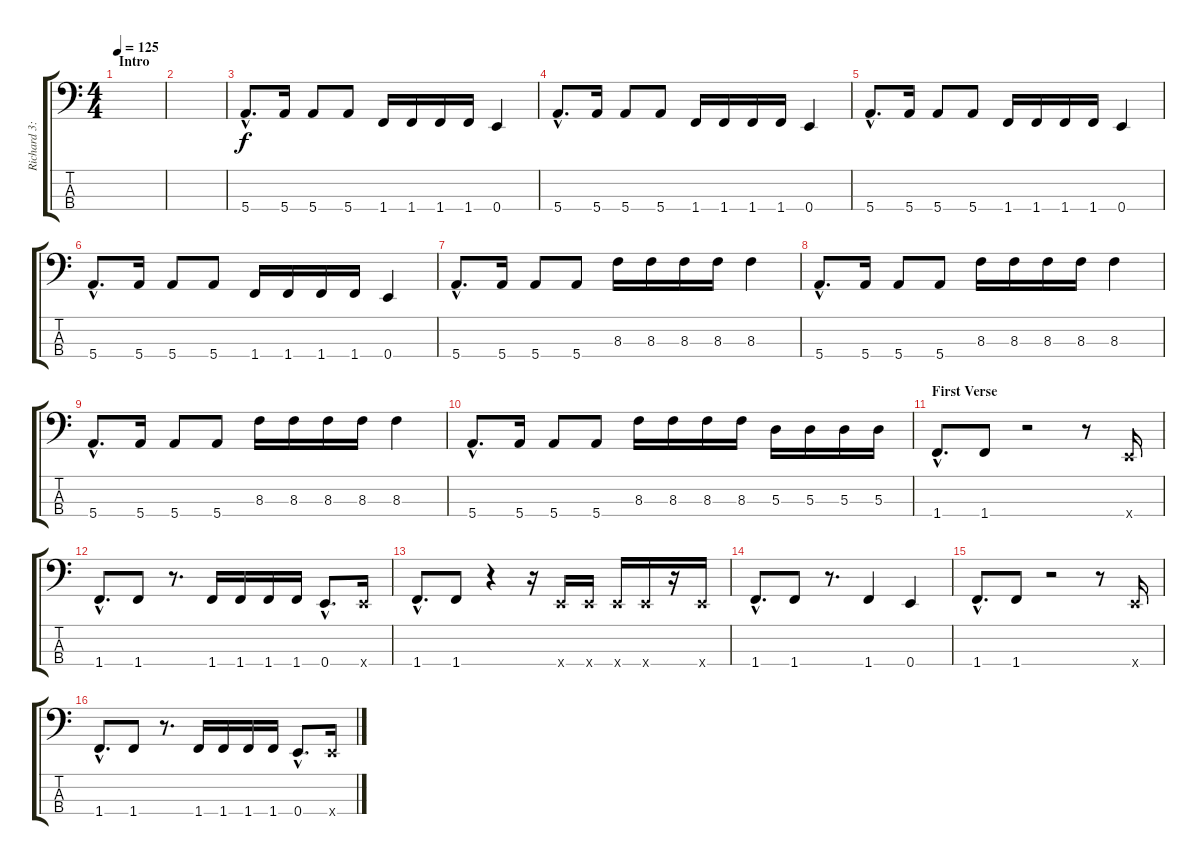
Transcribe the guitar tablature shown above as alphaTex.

\track ("Richard 3:17   E.T.M." "Richard 3:") {instrument electricbassfinger}
\staff {score tabs}
\tuning (G2 D2 A1 E1) {hide}
\ts (4 4)
\section ("" "Intro")
\tempo 125
\clef f4
\ks c
|
|
5.4{hac}.8{d} 5.4.16 5.4.8 5.4.8 1.4.16 1.4.16 1.4.16 1.4.16 0.4.4 |
5.4{hac}.8{d} 5.4.16 5.4.8 5.4.8 1.4.16 1.4.16 1.4.16 1.4.16 0.4.4 |
5.4{hac}.8{d} 5.4.16 5.4.8 5.4.8 1.4.16 1.4.16 1.4.16 1.4.16 0.4.4 |
5.4{hac}.8{d} 5.4.16 5.4.8 5.4.8 1.4.16 1.4.16 1.4.16 1.4.16 0.4.4 |
5.4{hac}.8{d} 5.4.16 5.4.8 5.4.8 8.3.16 8.3.16 8.3.16 8.3.16 8.3.4 |
5.4{hac}.8{d} 5.4.16 5.4.8 5.4.8 8.3.16 8.3.16 8.3.16 8.3.16 8.3.4 |
5.4{hac}.8{d} 5.4.16 5.4.8 5.4.8 8.3.16 8.3.16 8.3.16 8.3.16 8.3.4 |
5.4{hac}.8{d} 5.4.16 5.4.8 5.4.8 8.3.16 8.3.16 8.3.16 8.3.16 5.3.16 5.3.16 5.3.16 5.3.16 |
\section ("" "First Verse")
1.4{hac}.8{d} 1.4.8 r.2 r.8 0.4{x}.16 |
1.4{hac}.8{d} 1.4.8 r.8{d} 1.4.16 1.4.16 1.4.16 1.4.16 0.4{hac}.8{d} 0.4{x}.16 |
1.4{hac}.8{d} 1.4.8 r.4 r.16 0.4{x}.16 0.4{x}.16 0.4{x}.16 0.4{x}.16 r.16 0.4{x}.16 |
1.4{hac}.8{d} 1.4.8 r.8{d} 1.4.4 0.4.4 |
1.4{hac}.8{d} 1.4.8 r.2 r.8 0.4{x}.16 |
1.4{hac}.8{d} 1.4.8 r.8{d} 1.4.16 1.4.16 1.4.16 1.4.16 0.4{hac}.8{d} 0.4{x}.16
